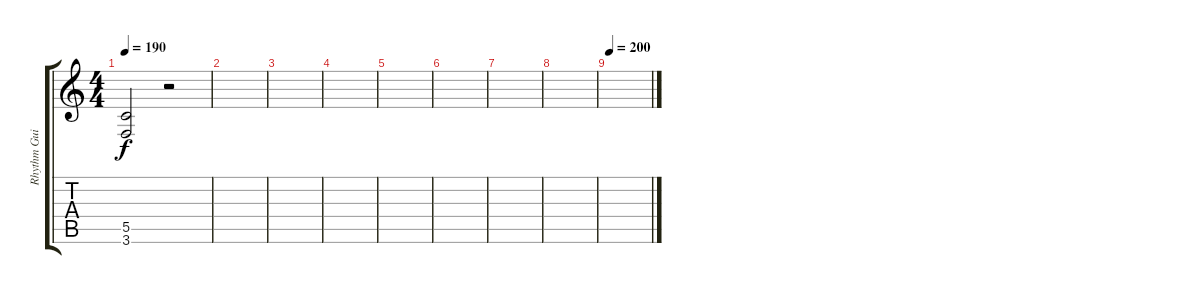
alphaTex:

\track ("Rhythm Guitar" "Rhythm Gui") {instrument distortionguitar}
\staff {score tabs}
\tuning (D4 A3 F3 C3 G2 D2) {hide}
\ts (4 4)
\tempo 190
\clef g2
\ks c
(5.5 3.6).2{dy f} r.2 |
|
|
|
|
|
|
|
\tempo 200
